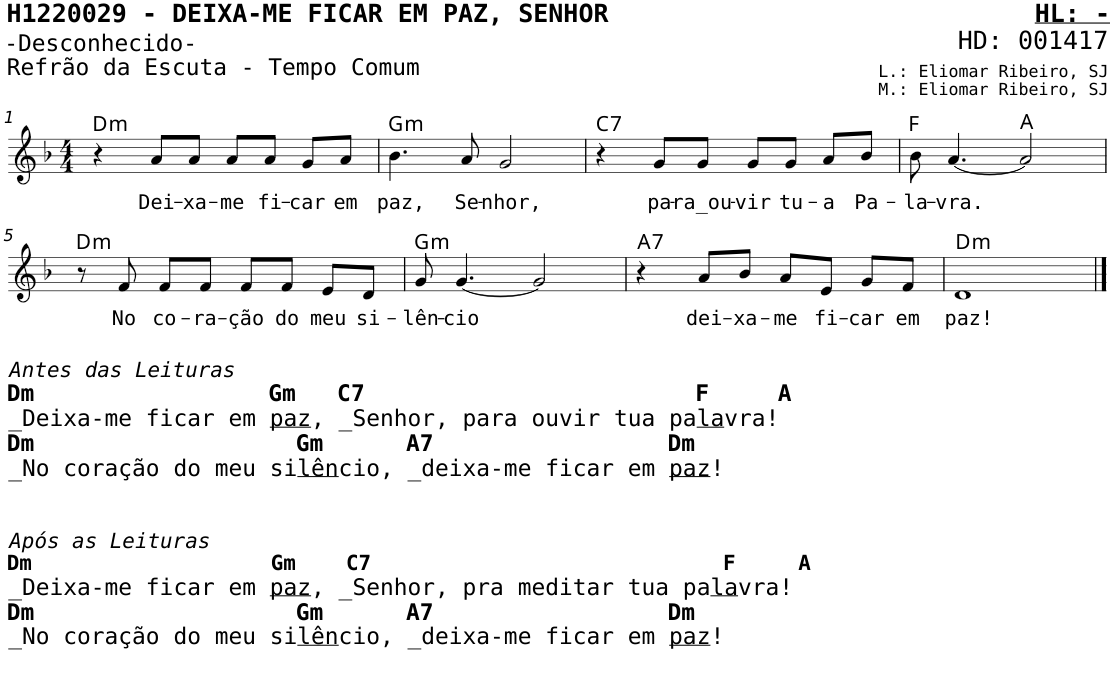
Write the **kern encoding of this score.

**kern	**text	**harte
*part1	*part1	*part1
*staff1	*staff1	*
*I"Voz	*	*
*I'V	*	*
*stria5	*	*
*clefG2	*	*
*k[b-]	*	*
*M4/4	*	*
=1	=1	=1
!	!	!LO:H:kt=m
4r	.	D:min
!	!LO:LY:b	!
8a/L	Dei-	.
!	!LO:LY:b	!
8a/J	-xa-	.
!	!LO:LY:b	!
8a/L	-me	.
!	!LO:LY:b	!
8a/J	fi-	.
!	!LO:LY:b	!
8g/L	-car	.
!	!LO:LY:b	!
8a/J	em	.
=2	=2	=2
!	!LO:LY:b	!LO:H:kt=m
4.b-\	paz,	G:min
!	!LO:LY:b	!
8a/	Se-	.
!	!LO:LY:b	!
2g/	-nhor,	.
=3	=3	=3
!	!	!LO:H:kt=7
4r	.	C:7
!	!LO:LY:b	!
8g/L	pa-	.
!	!LO:LY:b	!
8g/J	-ra_ou-	.
!	!LO:LY:b	!
8g/L	-vir	.
!	!LO:LY:b	!
8g/J	tu-	.
!	!LO:LY:b	!
8a/L	-a	.
!	!LO:LY:b	!
8b-/J	Pa-	.
=4	=4	=4
!	!LO:LY:b	!
8b-\	-la-	F:maj
!	!LO:LY:b	!
[4.a/	-vra.	.
2a/]	.	A:maj
!!LO:LB:g=z
=5	=5	=5
!LO:TX:b:i:t=Antes das Leituras	!	!
!LO:TX:b:B:t=Dm                 Gm   C7                        F     A	!	!
!LO:TX:b:t=_Deixa-me ficar em	!	!
!LO:TX:b:t=paz	!	!
!LO:TX:b:t=, _Senhor, para ouvir tua pa	!	!
!LO:TX:b:t=la	!	!
!LO:TX:b:t=vra!	!	!
!LO:TX:b:B:t=Dm                   Gm      A7                 Dm	!	!
!LO:TX:b:t=_No coração do meu si	!	!
!LO:TX:b:t=lên	!	!
!LO:TX:b:t=cio, _deixa-me ficar em	!	!
!LO:TX:b:t=paz	!	!
!LO:TX:b:t=!	!	!
!LO:TX:b:i:t=Após as Leituras	!	!
!LO:TX:b:B:t=Dm                   Gm    C7                            F     A	!	!
!LO:TX:b:t=_Deixa-me ficar em	!	!
!LO:TX:b:t=paz	!	!
!LO:TX:b:t=, _Senhor, pra meditar tua pa	!	!
!LO:TX:b:t=la	!	!
!LO:TX:b:t=vra!	!	!
!LO:TX:b:B:t=Dm                   Gm      A7                 Dm	!	!
!LO:TX:b:t=_No coração do meu si	!	!
!LO:TX:b:t=lên	!	!
!LO:TX:b:t=cio, _deixa-me ficar em	!	!
!LO:TX:b:t=paz	!	!
!LO:TX:b:t=!	!	!LO:H:kt=m
8r	.	D:min
!	!LO:LY:b	!
8f/	No	.
!	!LO:LY:b	!
8f/L	co-	.
!	!LO:LY:b	!
8f/J	-ra-	.
!	!LO:LY:b	!
8f/L	-ção	.
!	!LO:LY:b	!
8f/J	do	.
!	!LO:LY:b	!
8e/L	meu	.
!	!LO:LY:b	!
8d/J	si-	.
=6	=6	=6
!	!LO:LY:b	!LO:H:kt=m
8g/	-lên-	G:min
!	!LO:LY:b	!
[4.g/	-cio	.
2g/]	.	.
=7	=7	=7
!	!	!LO:H:kt=7
4r	.	A:7
!	!LO:LY:b	!
8a/L	dei-	.
!	!LO:LY:b	!
8b-/J	-xa-	.
!	!LO:LY:b	!
8a/L	-me	.
!	!LO:LY:b	!
8e/J	fi-	.
!	!LO:LY:b	!
8g/L	-car	.
!	!LO:LY:b	!
8f/J	em	.
=8	=8	=8
!	!LO:LY:b	!LO:H:kt=m
1d	paz!	D:min
==	==	==
*-	*-	*-
